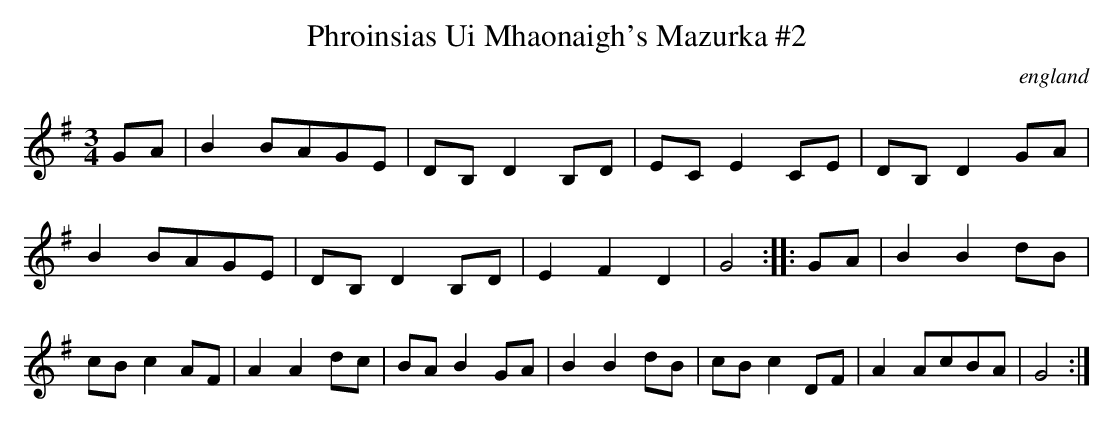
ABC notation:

X:1
T:Phroinsias Ui Mhaonaigh's Mazurka #2
O:england
M:3/4
L:1/8
K:G
GA|B2BAGE|DB, D2B,D|EC E2CE|DB, D2GA|B2BAGE|\
DB, D2B,D|E2F2D2|G4::GA|B2B2dB|cB c2AF|A2A2dc|\
BA B2GA|B2B2dB|cB c2DF|A2AcBA|G4:|
